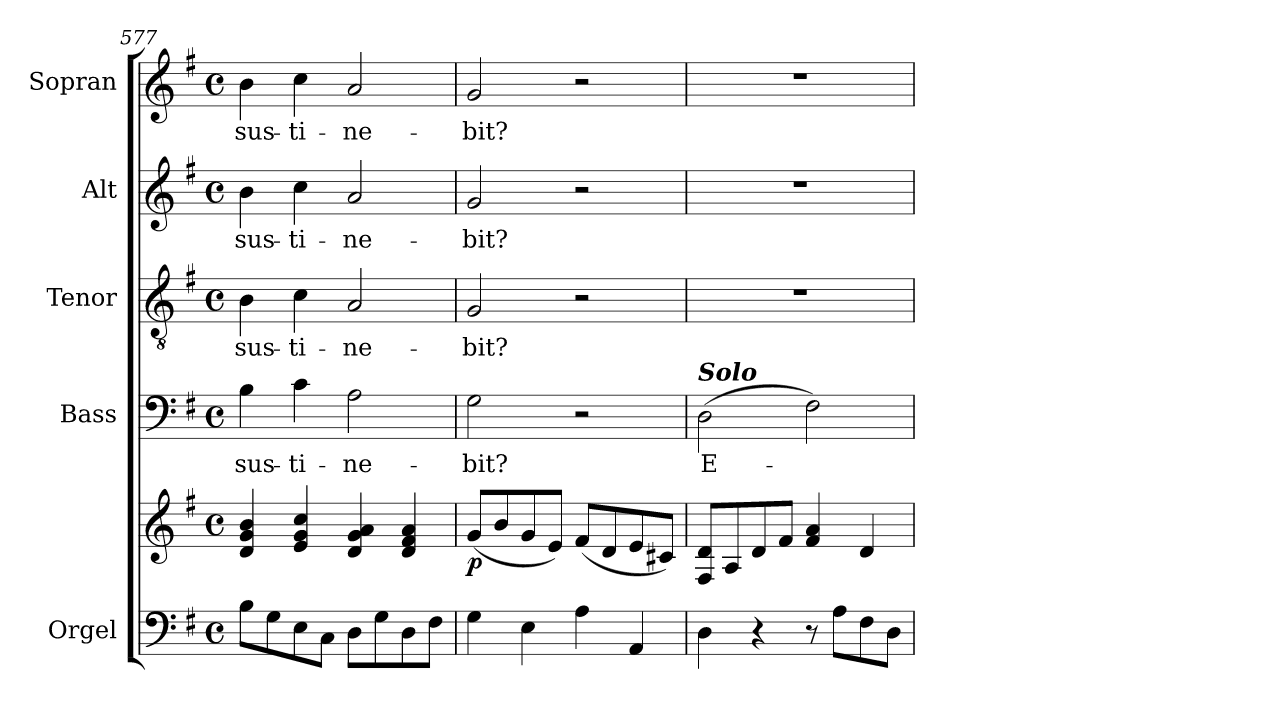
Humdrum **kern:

**kern	**kern	**dynam	**kern	**text	**kern	**text	**kern	**text	**kern	**text
*part5	*part5	*part5	*part4	*part4	*part3	*part3	*part2	*part2	*part1	*part1
*staff6	*staff5	*staff5/6	*staff4	*staff4	*staff3	*staff3	*staff2	*staff2	*staff1	*staff1
*I"Orgel	*	*	*I"Bass	*	*I"Tenor	*	*I"Alt	*	*I"Sopran	*
*I'Org.	*	*	*I'B.	*	*I'T.	*	*I'A.	*	*I'S.	*
!!LO:LB:g=z
*clefF4	*clefG2	*	*clefF4	*	*clefGv2	*	*clefG2	*	*clefG2	*
*k[f#]	*k[f#]	*	*k[f#]	*	*k[f#]	*	*k[f#]	*	*k[f#]	*
*G:	*G:	*	*G:	*	*G:	*	*G:	*	*G:	*
*M4/4	*M4/4	*	*M4/4	*	*M4/4	*	*M4/4	*	*M4/4	*
*met(c)	*met(c)	*	*met(c)	*	*met(c)	*	*met(c)	*	*met(c)	*
=577	=577	=577	=577	=577	=577	=577	=577	=577	=577	=577
!	!	!	!	!LO:LY:b	!	!LO:LY:b	!	!LO:LY:b	!	!LO:LY:b
8B\L	4d/ 4g/ 4b/	.	4B\	sus-	4B\	sus-	4b\	sus-	4b\	sus-
8G\	.	.	.	.	.	.	.	.	.	.
!	!	!	!	!LO:LY:b	!	!LO:LY:b	!	!LO:LY:b	!	!LO:LY:b
8E\	4e/ 4g/ 4cc/	.	4c\	-ti-	4c\	-ti-	4cc\	-ti-	4cc\	-ti-
8C\J	.	.	.	.	.	.	.	.	.	.
!	!	!	!	!LO:LY:b	!	!LO:LY:b	!	!LO:LY:b	!	!LO:LY:b
8D\L	4d/ 4g/ 4a/	.	2A\	-ne-	2A/	-ne-	2a/	-ne-	2a/	-ne-
8G\	.	.	.	.	.	.	.	.	.	.
8D\	4d/ 4f#/ 4a/	.	.	.	.	.	.	.	.	.
8F#\J	.	.	.	.	.	.	.	.	.	.
=578	=578	=578	=578	=578	=578	=578	=578	=578	=578	=578
!	!	!LO:DY:b	!	!LO:LY:b	!	!LO:LY:b	!	!LO:LY:b	!	!LO:LY:b
4G\	(<8g/L	p	2G\	-bit?	2G/	-bit?	2g/	-bit?	2g/	-bit?
.	8b/	.	.	.	.	.	.	.	.	.
4E\	8g/	.	.	.	.	.	.	.	.	.
.	8e/J)	.	.	.	.	.	.	.	.	.
4A\	(<8f#/L	.	2r	.	2r	.	2r	.	2r	.
.	8d/	.	.	.	.	.	.	.	.	.
4AA/	8e/	.	.	.	.	.	.	.	.	.
.	8c#X/J)	.	.	.	.	.	.	.	.	.
=579	=579	=579	=579	=579	=579	=579	=579	=579	=579	=579
!	!	!	!LO:TX:a:Bi:t=Solo	!	!	!	!	!	!	!
!	!	!	!	!LO:LY:b	!	!	!	!	!	!
4D\	8F#/ 8d/L	.	(>2D\	E-	1r	.	1r	.	1r	.
.	8A/	.	.	.	.	.	.	.	.	.
4r	8d/	.	.	.	.	.	.	.	.	.
.	8f#/J	.	.	.	.	.	.	.	.	.
8r	4f#/ 4a/	.	2F#\)	.	.	.	.	.	.	.
8A\L	.	.	.	.	.	.	.	.	.	.
8F#\	4d/	.	.	.	.	.	.	.	.	.
8D\J	.	.	.	.	.	.	.	.	.	.
=	=	=	=	=	=	=	=	=	=	=
*-	*-	*-	*-	*-	*-	*-	*-	*-	*-	*-
